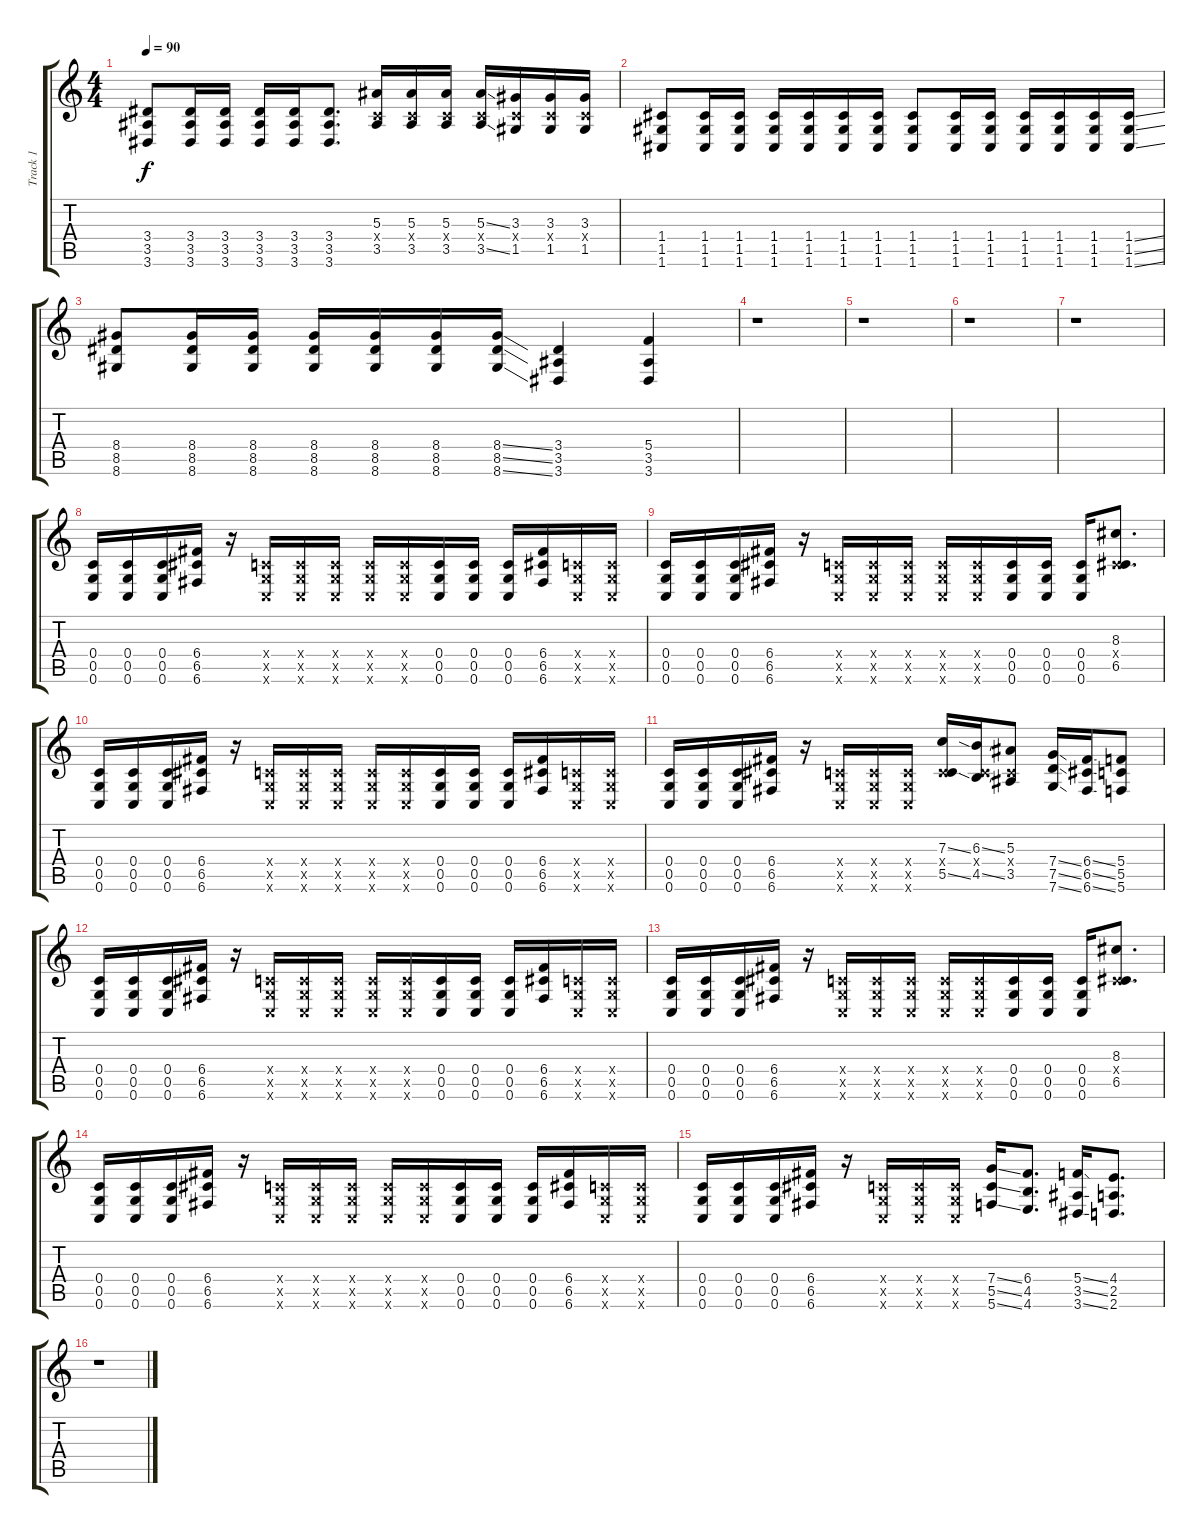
\track ("Track 1" "Track 1") {instrument distortionguitar}
\staff {score tabs}
\tuning (D4 A3 F3 C3 G2 C2) {hide}
\ts (4 4)
\tempo 90
\clef g2
\ks c
(3.4 3.5 3.6).8{dy f} (3.4 3.5 3.6).16 (3.4 3.5 3.6).16 (3.4 3.5 3.6).16 (3.4 3.5 3.6).16 (3.4 3.5 3.6).8{d} (5.3 0.4{x} 3.5).16 (5.3 0.4{x} 3.5).16 (5.3 0.4{x} 3.5).16 (5.3{ss} 0.4{x} 3.5{ss}).16 (3.3 0.4{x} 1.5).16 (3.3 0.4{x} 1.5).16 (3.3 0.4{x} 1.5).16 |
(1.4 1.5 1.6).8 (1.4 1.5 1.6).16 (1.4 1.5 1.6).16 (1.4 1.5 1.6).16 (1.4 1.5 1.6).16 (1.4 1.5 1.6).16 (1.4 1.5 1.6).16 (1.4 1.5 1.6).8 (1.4 1.5 1.6).16 (1.4 1.5 1.6).16 (1.4 1.5 1.6).16 (1.4 1.5 1.6).16 (1.4 1.5 1.6).16 (1.4{ss} 1.5{ss} 1.6{ss}).16 |
(8.4 8.5 8.6).8 (8.4 8.5 8.6).16 (8.4 8.5 8.6).16 (8.4 8.5 8.6).16 (8.4 8.5 8.6).16 (8.4 8.5 8.6).16 (8.4{ss} 8.5{ss} 8.6{ss}).16 (3.4 3.5 3.6).4 (5.4 3.5 3.6).4 |
r.1 |
r.1 |
r.1 |
r.1 |
(0.4 0.5 0.6).16 (0.4 0.5 0.6).16 (0.4 0.5 0.6).16 (6.4 6.5 6.6).16 r.16 (0.4{x} 0.5{x} 0.6{x}).16 (0.4{x} 0.5{x} 0.6{x}).16 (0.4{x} 0.5{x} 0.6{x}).16 (0.4{x} 0.5{x} 0.6{x}).16 (0.4{x} 0.5{x} 0.6{x}).16 (0.4 0.5 0.6).16 (0.4 0.5 0.6).16 (0.4 0.5 0.6).16 (6.4 6.5 6.6).16 (0.4{x} 0.5{x} 0.6{x}).16 (0.4{x} 0.5{x} 0.6{x}).16 |
(0.4 0.5 0.6).16 (0.4 0.5 0.6).16 (0.4 0.5 0.6).16 (6.4 6.5 6.6).16 r.16 (0.4{x} 0.5{x} 0.6{x}).16 (0.4{x} 0.5{x} 0.6{x}).16 (0.4{x} 0.5{x} 0.6{x}).16 (0.4{x} 0.5{x} 0.6{x}).16 (0.4{x} 0.5{x} 0.6{x}).16 (0.4 0.5 0.6).16 (0.4 0.5 0.6).16 (0.4 0.5 0.6).16 (8.3 0.4{x} 6.5).8{d} |
(0.4 0.5 0.6).16 (0.4 0.5 0.6).16 (0.4 0.5 0.6).16 (6.4 6.5 6.6).16 r.16 (0.4{x} 0.5{x} 0.6{x}).16 (0.4{x} 0.5{x} 0.6{x}).16 (0.4{x} 0.5{x} 0.6{x}).16 (0.4{x} 0.5{x} 0.6{x}).16 (0.4{x} 0.5{x} 0.6{x}).16 (0.4 0.5 0.6).16 (0.4 0.5 0.6).16 (0.4 0.5 0.6).16 (6.4 6.5 6.6).16 (0.4{x} 0.5{x} 0.6{x}).16 (0.4{x} 0.5{x} 0.6{x}).16 |
(0.4 0.5 0.6).16 (0.4 0.5 0.6).16 (0.4 0.5 0.6).16 (6.4 6.5 6.6).16 r.16 (0.4{x} 0.5{x} 0.6{x}).16 (0.4{x} 0.5{x} 0.6{x}).16 (0.4{x} 0.5{x} 0.6{x}).16 (7.3{ss} 0.4{x} 5.5{ss}).16 (6.3{ss} 0.4{x} 4.5{ss}).16 (5.3 0.4{x} 3.5).8 (7.4{ss} 7.5{ss} 7.6{ss}).16 (6.4{ss} 6.5{ss} 6.6{ss}).16 (5.4 5.5 5.6).8 |
(0.4 0.5 0.6).16 (0.4 0.5 0.6).16 (0.4 0.5 0.6).16 (6.4 6.5 6.6).16 r.16 (0.4{x} 0.5{x} 0.6{x}).16 (0.4{x} 0.5{x} 0.6{x}).16 (0.4{x} 0.5{x} 0.6{x}).16 (0.4{x} 0.5{x} 0.6{x}).16 (0.4{x} 0.5{x} 0.6{x}).16 (0.4 0.5 0.6).16 (0.4 0.5 0.6).16 (0.4 0.5 0.6).16 (6.4 6.5 6.6).16 (0.4{x} 0.5{x} 0.6{x}).16 (0.4{x} 0.5{x} 0.6{x}).16 |
(0.4 0.5 0.6).16 (0.4 0.5 0.6).16 (0.4 0.5 0.6).16 (6.4 6.5 6.6).16 r.16 (0.4{x} 0.5{x} 0.6{x}).16 (0.4{x} 0.5{x} 0.6{x}).16 (0.4{x} 0.5{x} 0.6{x}).16 (0.4{x} 0.5{x} 0.6{x}).16 (0.4{x} 0.5{x} 0.6{x}).16 (0.4 0.5 0.6).16 (0.4 0.5 0.6).16 (0.4 0.5 0.6).16 (8.3 0.4{x} 6.5).8{d} |
(0.4 0.5 0.6).16 (0.4 0.5 0.6).16 (0.4 0.5 0.6).16 (6.4 6.5 6.6).16 r.16 (0.4{x} 0.5{x} 0.6{x}).16 (0.4{x} 0.5{x} 0.6{x}).16 (0.4{x} 0.5{x} 0.6{x}).16 (0.4{x} 0.5{x} 0.6{x}).16 (0.4{x} 0.5{x} 0.6{x}).16 (0.4 0.5 0.6).16 (0.4 0.5 0.6).16 (0.4 0.5 0.6).16 (6.4 6.5 6.6).16 (0.4{x} 0.5{x} 0.6{x}).16 (0.4{x} 0.5{x} 0.6{x}).16 |
(0.4 0.5 0.6).16 (0.4 0.5 0.6).16 (0.4 0.5 0.6).16 (6.4 6.5 6.6).16 r.16 (0.4{x} 0.5{x} 0.6{x}).16 (0.4{x} 0.5{x} 0.6{x}).16 (0.4{x} 0.5{x} 0.6{x}).16 (7.4{ss} 5.5{ss} 5.6{ss}).16 (6.4 4.5 4.6).8{d} (5.4{ss} 3.5{ss} 3.6{ss}).16 (4.4 2.5 2.6).8{d} |
r.1
